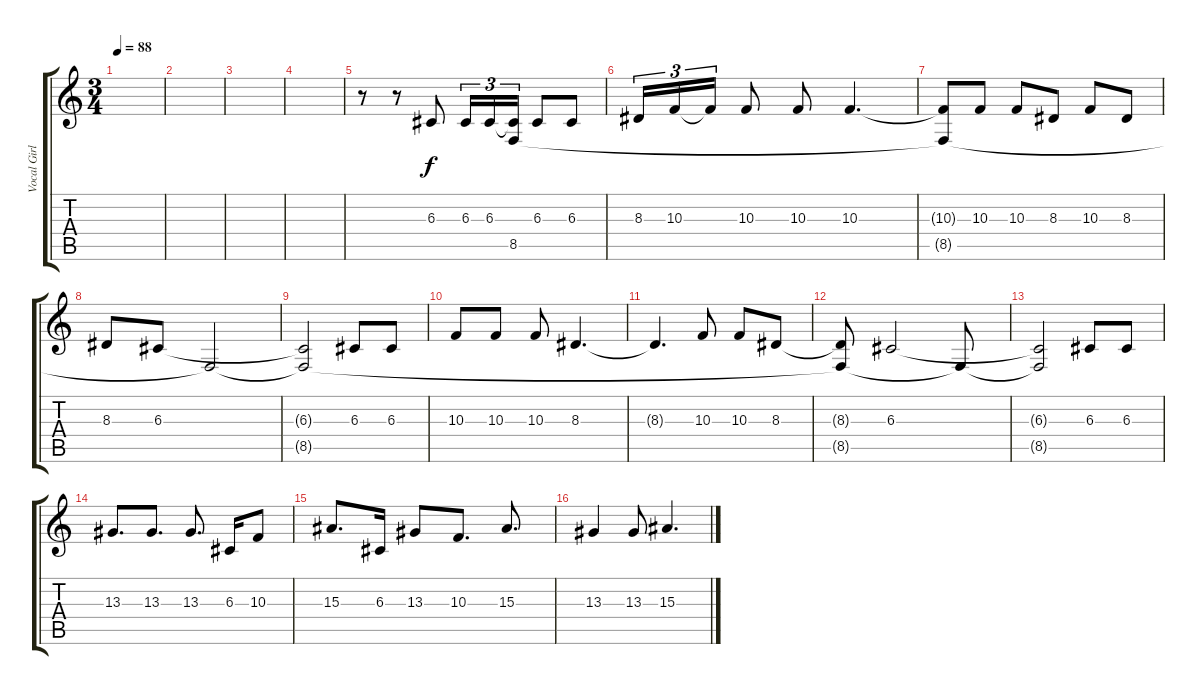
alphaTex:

\track ("Vocal Girl Melody" "Vocal Girl") {instrument clarinet}
\staff {score tabs}
\tuning (E4 B3 G3 D3 A2 E2) {hide}
\ts (3 4)
\tempo 88
\clef g2
\ks c
|
|
|
|
r.8 r.8 6.3.8 6.3.16{tu (3 2)} 6.3.16{tu (3 2)} (6.3{t} 8.5).16{tu (3 2)} 6.3.8 6.3.8 |
8.3.16{tu (3 2)} 10.3.16{tu (3 2)} 10.3{t}.16{tu (3 2)} 10.3.8 10.3.8 10.3.4{d} |
(10.3{t} 8.5{t}).8 10.3.8 10.3.8 8.3.8 10.3.8 8.3.8 |
8.3.8 6.3.8 8.5{t}.2 |
(6.3{t} 8.5{t}).2 6.3.8 6.3.8 |
10.3.8 10.3.8 10.3.8 8.3.4{d} |
8.3{t}.4{d} 10.3.8 10.3.8 8.3.8 |
(8.3{t} 8.5{t}).8 6.3.2 8.5{t}.8 |
(6.3{t} 8.5{t}).2 6.3.8 6.3.8 |
13.3.8{d} 13.3.8{d} 13.3.8{d} 6.3.16 10.3.8 |
15.3.8{d} 6.3.16 13.3.8 10.3.8{d} 15.3.8{d} |
13.3.4 13.3.8 15.3.4{d}
